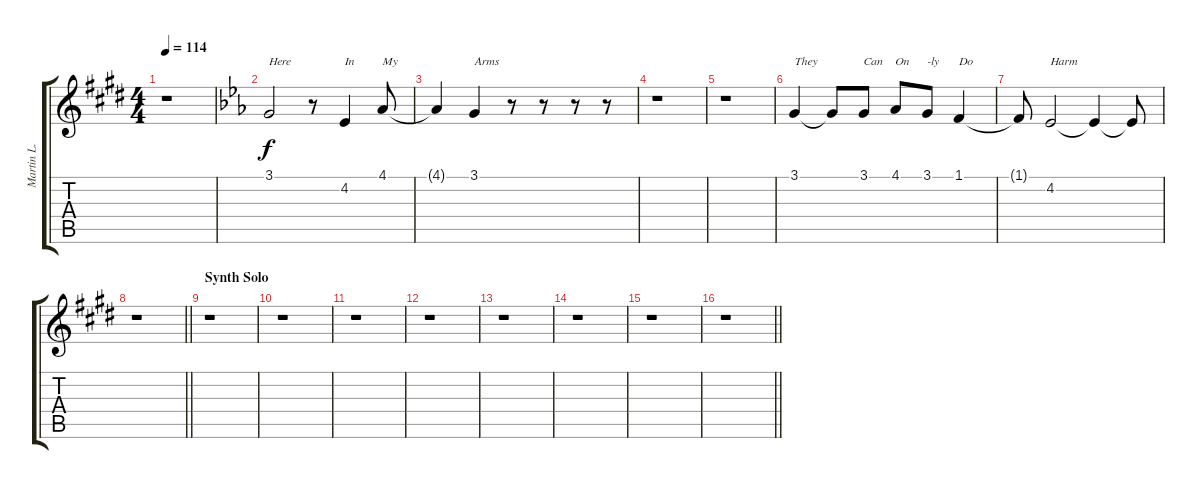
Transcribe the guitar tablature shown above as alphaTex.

\track ("Martin L. Gore (Voice)" "Martin L. ") {instrument tenorsax}
\staff {score tabs}
\tuning (E4 B3 G3 D3 A2 E2) {hide}
\ts (4 4)
\tempo 114
\clef g2
\ks c#minor
r.1{dy f} |
\ks eb
3.1.2{txt "Here"} r.8 4.2.4{txt "In"} 4.1.8{txt "My"} |
4.1{t}.4 3.1.4{txt "Arms"} r.8 r.8 r.8 r.8 |
r.1 |
r.1 |
3.1.4{txt "They"} 3.1{t}.8 3.1.8{txt "Can"} 4.1.8{txt "On"} 3.1.8{txt "-ly"} 1.1.4{txt "Do"} |
1.1{t}.8 4.2.2{txt "Harm"} 4.2{t}.4 4.2{t}.8 |
\barLineRight lightlight
\ks c#minor
r.1 |
\section ("" "Synth Solo")
r.1 |
r.1 |
\ks e
r.1 |
\ks c#minor
r.1 |
r.1 |
r.1 |
\ks e
r.1 |
\barLineRight lightlight
\ks c#minor
r.1
